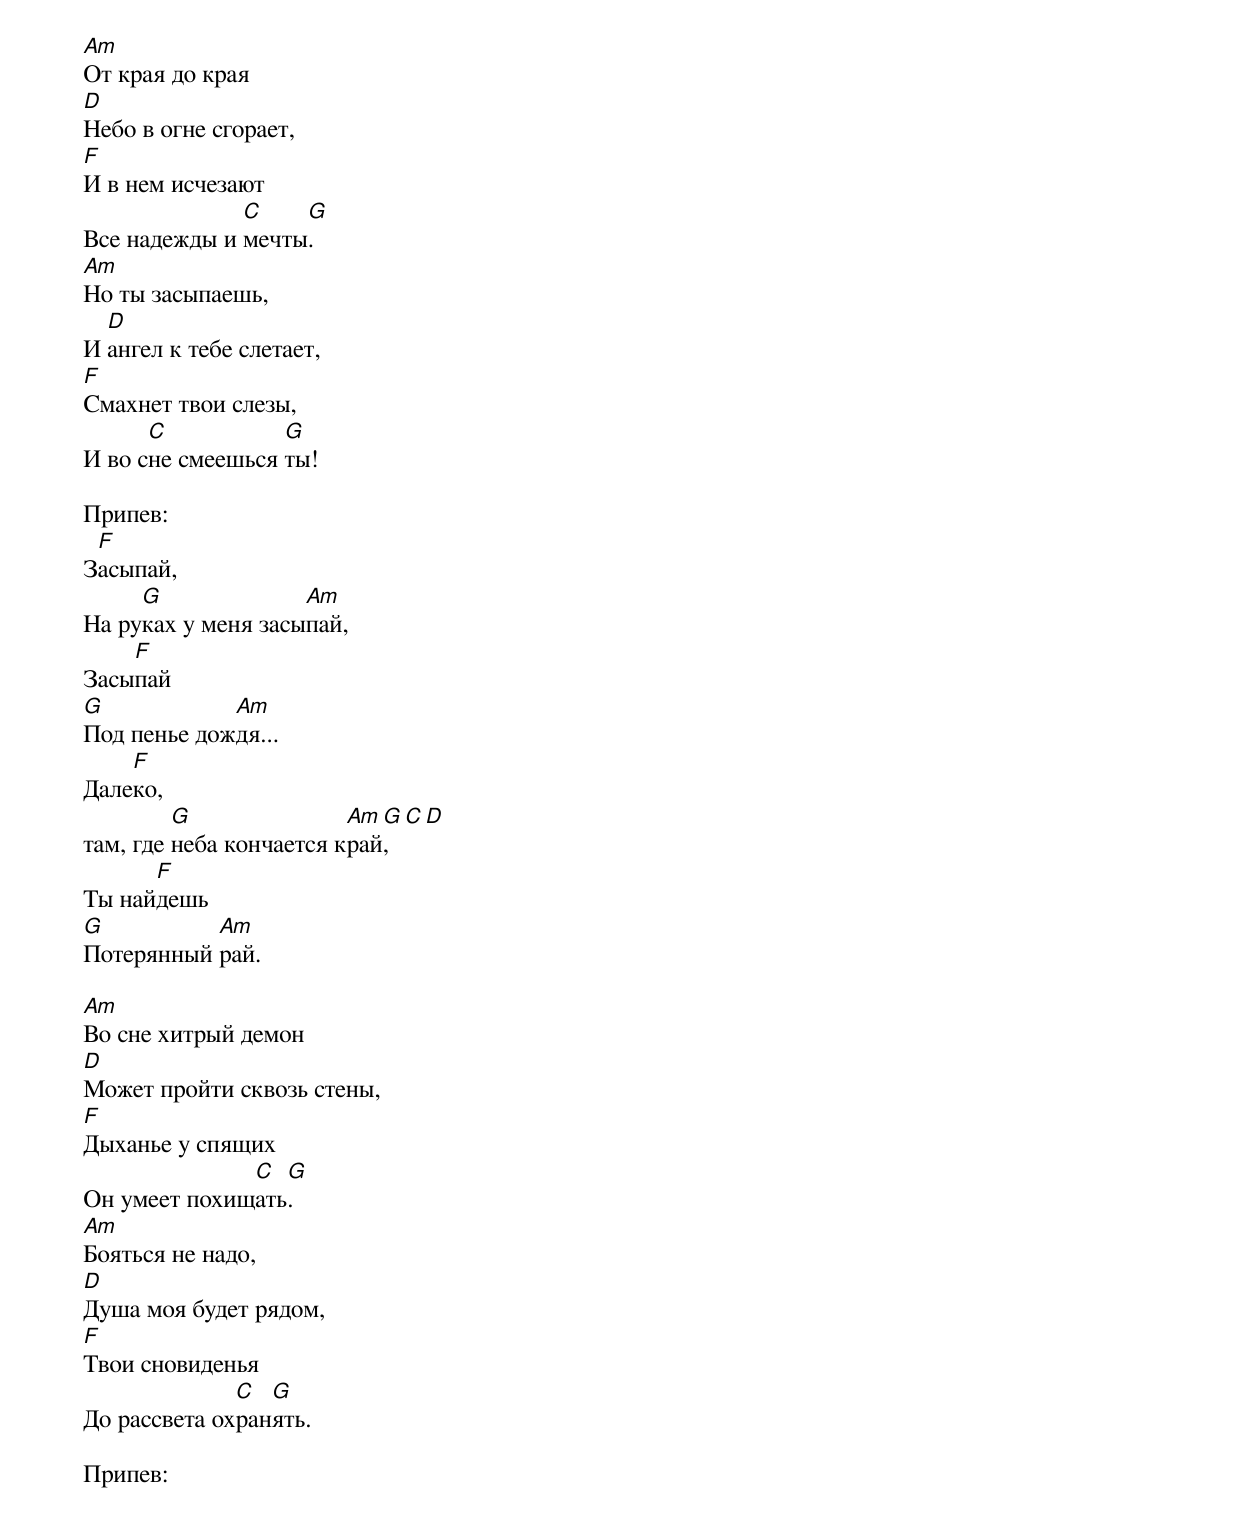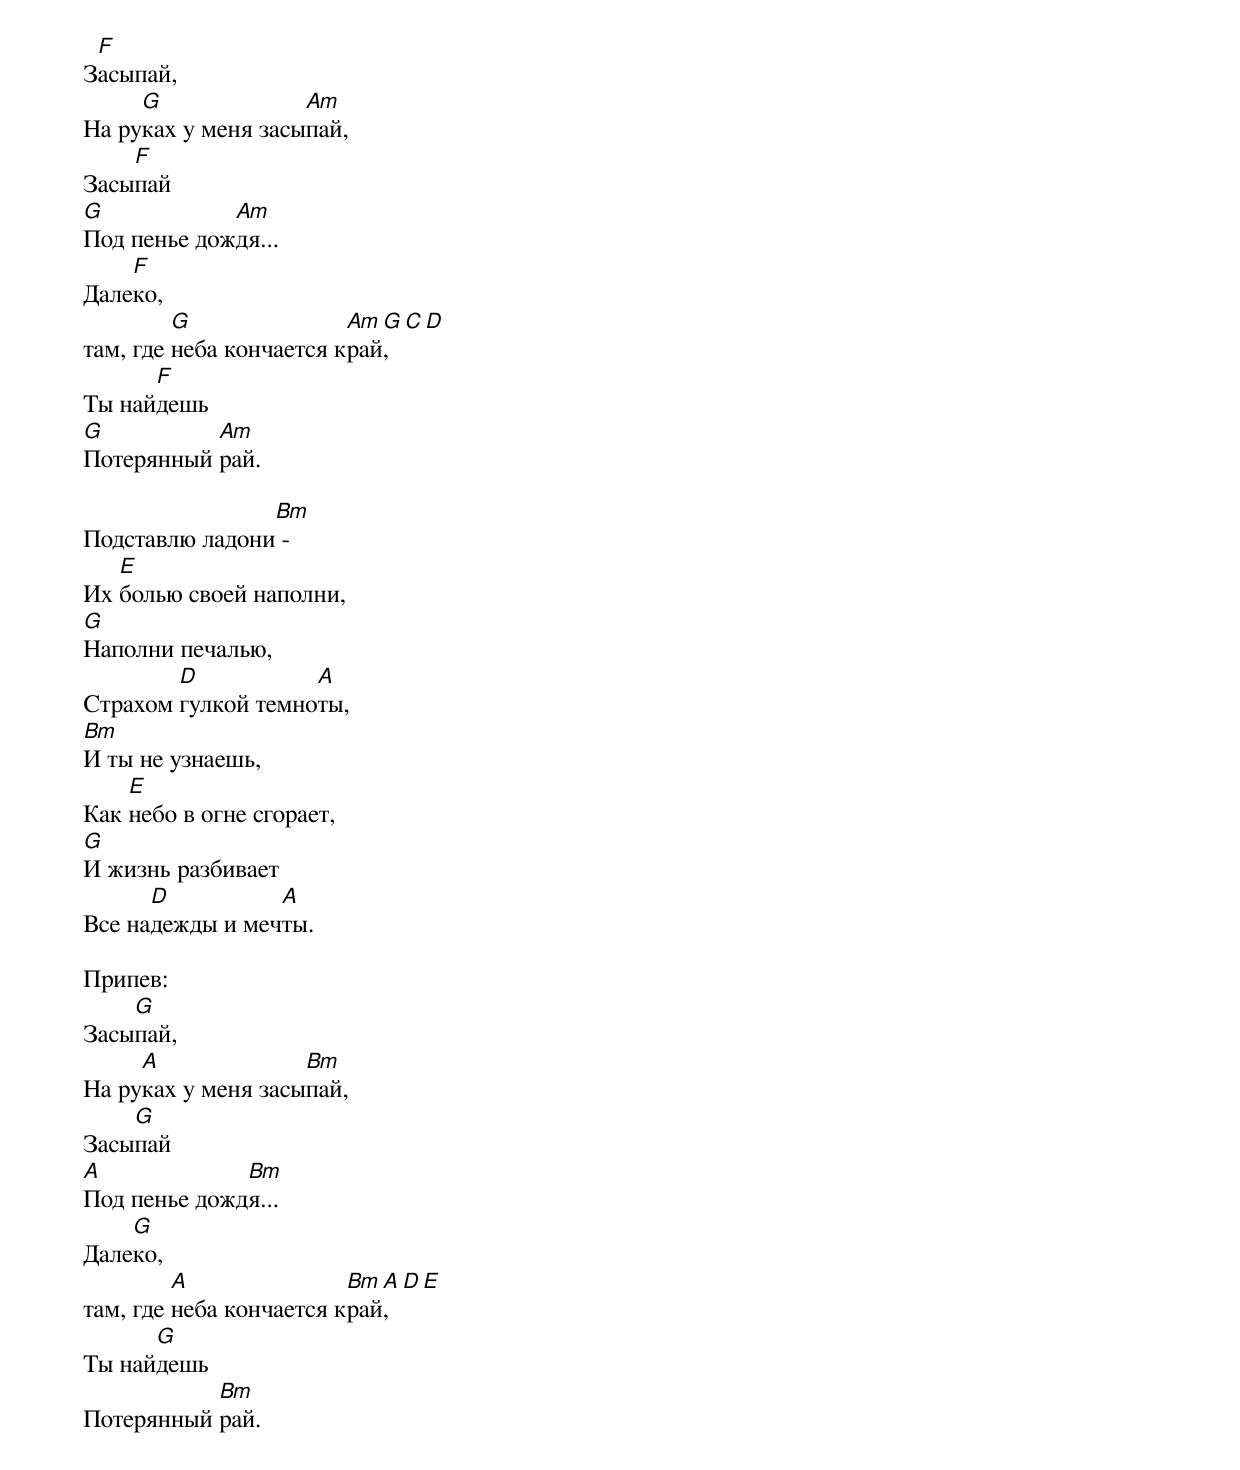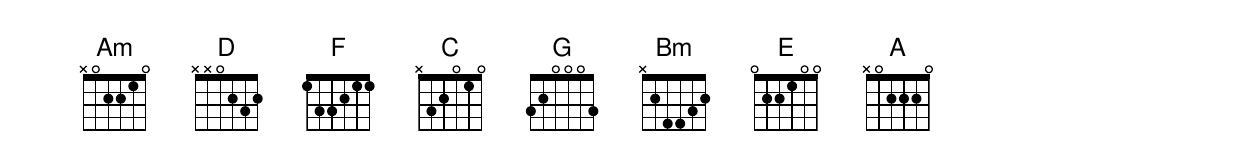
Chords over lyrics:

Am
От края до края
D
Небо в огне сгорает,
F
И в нем исчезают
	      C    G
Все надежды и мечты.
Am
Но ты засыпаешь,
  D
И ангел к тебе слетает,
F
Смахнет твои слезы,
      C           G
И во сне смеешься ты!

Припев:
 F
Засыпай,
     G              Am
На руках y меня засыпай,
    F
Засыпай
G            Am
Под пенье дождя...
    F
Далеко,
         G               Am G C D
там, где неба кончается край,
      F
Ты найдешь
G          Am
Потерянный рай.

Am
Во сне хитрый демон
D
Может пройти сквозь стены,
F
Дыханье y спящих
	      C  G
Он умеет похищать.
Am
Бояться не надо,
D
Душа моя будет рядом,
F
Твои сновиденья
	      C  G
До рассвета охранять.

Припев:
 F
Засыпай,
     G              Am
На руках y меня засыпай,
    F
Засыпай
G            Am
Под пенье дождя...
    F
Далеко,
         G               Am G C D
там, где неба кончается край,
      F
Ты найдешь
G          Am
Потерянный рай.

                Bm
Подставлю ладони -
   E
Их болью своей наполни,
G
Наполни печалью,
        D           A
Страхом гулкой темноты,
Bm
И ты не узнаешь,
    E
Как небо в огне сгорает,
G
И жизнь разбивает
      D          A
Все надежды и мечты.

Припев:
    G
Засыпай,
     A              Bm
На руках y меня засыпай,
    G
Засыпай
A             Bm
Под пенье дождя...
    G
Далеко,
         A               Bm A D E
там, где неба кончается край,
      G
Ты найдешь
           Bm
Потерянный рай.
